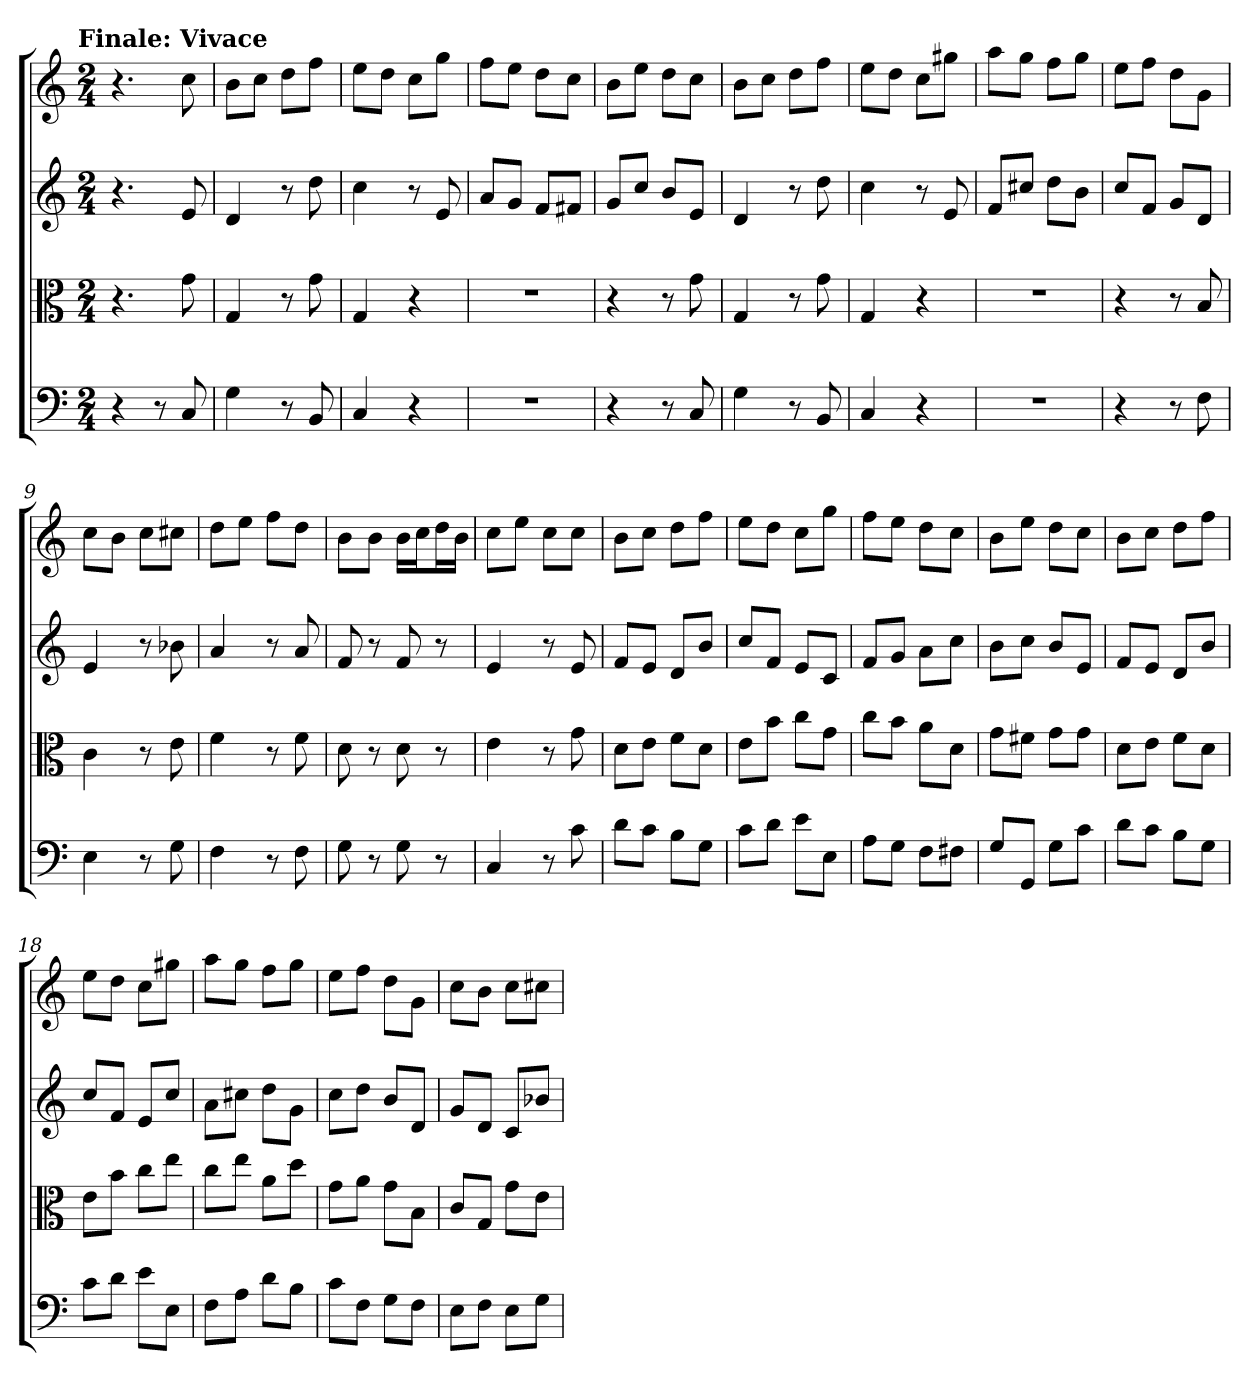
**kern	**kern	**kern	**kern
*part4	*part3	*part2	*part1
*staff4	*staff3	*staff2	*staff1
*clefF4	*clefC3	*	*
*k[]	*k[]	*k[]	*k[]
*C:	*C:	*C:	*C:
!!LO:TX:omd:t=Finale&colon; Vivace
*M2/4	*M2/4	*M2/4	*M2/4
*MM160	*MM160	*MM160	*MM160
=	=	=	=
4r	4.r	4.r	4.r
8r	.	.	.
8C	8g	8e	8cc
=1	=1	=1	=1
4G	4G	4d	8bL
.	.	.	8ccJ
8r	8r	8r	8ddL
8BB	8g	8dd	8ffJ
=2	=2	=2	=2
4C	4G	4cc	8eeL
.	.	.	8ddJ
4r	4r	8r	8ccL
.	.	8e	8ggJ
=3	=3	=3	=3
2r	2r	8aL	8ffL
.	.	8gJ	8eeJ
.	.	8fL	8ddL
.	.	8f#XJ	8ccJ
=4	=4	=4	=4
4r	4r	8gL	8bL
.	.	8ccJ	8eeJ
8r	8r	8bL	8ddL
8C	8g	8eJ	8ccJ
=5	=5	=5	=5
4G	4G	4d	8bL
.	.	.	8ccJ
8r	8r	8r	8ddL
8BB	8g	8dd	8ffJ
=6	=6	=6	=6
4C	4G	4cc	8eeL
.	.	.	8ddJ
4r	4r	8r	8ccL
.	.	8e	8gg#XJ
=7	=7	=7	=7
2r	2r	8fL	8aaL
.	.	8cc#XJ	8ggJ
.	.	8ddL	8ffL
.	.	8bJ	8ggJ
=8	=8	=8	=8
4r	4r	8ccL	8eeL
.	.	8fJ	8ffJ
8r	8r	8gL	8ddL
8F	8B	8dJ	8gJ
=9	=9	=9	=9
4E	4c	4e	8ccL
.	.	.	8bJ
8r	8r	8r	8ccL
8G	8e	8b-X	8cc#XJ
=10	=10	=10	=10
4F	4f	4a	8ddL
.	.	.	8eeJ
8r	8r	8r	8ffL
8F	8f	8a	8ddJ
=11	=11	=11	=11
8G	8d	8f	8bL
8r	8r	8r	8bJ
8G	8d	8f	16bLL
.	.	.	16ccJ
8r	8r	8r	16ddL
.	.	.	16bJJ
=12	=12	=12	=12
4C	4e	4e	8ccL
.	.	.	8eeJ
8r	8r	8r	8ccL
8c	8g	8e	8ccJ
=13	=13	=13	=13
8d\L	8d\L	8fL	8bL
8c\J	8e\J	8eJ	8ccJ
8B\L	8f\L	8dL	8ddL
8G\J	8d\J	8bJ	8ffJ
=14	=14	=14	=14
8c\L	8e\L	8ccL	8eeL
8d\J	8b\J	8fJ	8ddJ
8e\L	8cc\L	8eL	8ccL
8E\J	8g\J	8cJ	8ggJ
=15	=15	=15	=15
8A\L	8cc\L	8fL	8ffL
8G\J	8b\J	8gJ	8eeJ
8F\L	8a\L	8aL	8ddL
8F#X\J	8d\J	8ccJ	8ccJ
=16	=16	=16	=16
8G/L	8g\L	8bL	8bL
8GG/J	8f#X\J	8ccJ	8eeJ
8G\L	8g\L	8bL	8ddL
8c\J	8g\J	8eJ	8ccJ
=17	=17	=17	=17
8d\L	8d\L	8fL	8bL
8c\J	8e\J	8eJ	8ccJ
8B\L	8f\L	8dL	8ddL
8G\J	8d\J	8bJ	8ffJ
=18	=18	=18	=18
8c\L	8e\L	8ccL	8eeL
8d\J	8b\J	8fJ	8ddJ
8e\L	8cc\L	8eL	8ccL
8E\J	8ee\J	8ccJ	8gg#XJ
=19	=19	=19	=19
8F\L	8cc\L	8aL	8aaL
8A\J	8ee\J	8cc#XJ	8ggJ
8d\L	8a\L	8ddL	8ffL
8B\J	8dd\J	8gJ	8ggJ
=20	=20	=20	=20
8c\L	8g\L	8ccL	8eeL
8F\J	8a\J	8ddJ	8ffJ
8G\L	8g\L	8bL	8ddL
8F\J	8B\J	8dJ	8gJ
=21	=21	=21	=21
8E\L	8c/L	8gL	8ccL
8F\J	8G/J	8dJ	8bJ
8E\L	8g\L	8cL	8ccL
8G\J	8e\J	8b-XJ	8cc#XJ
=	=	=	=
*-	*-	*-	*-
